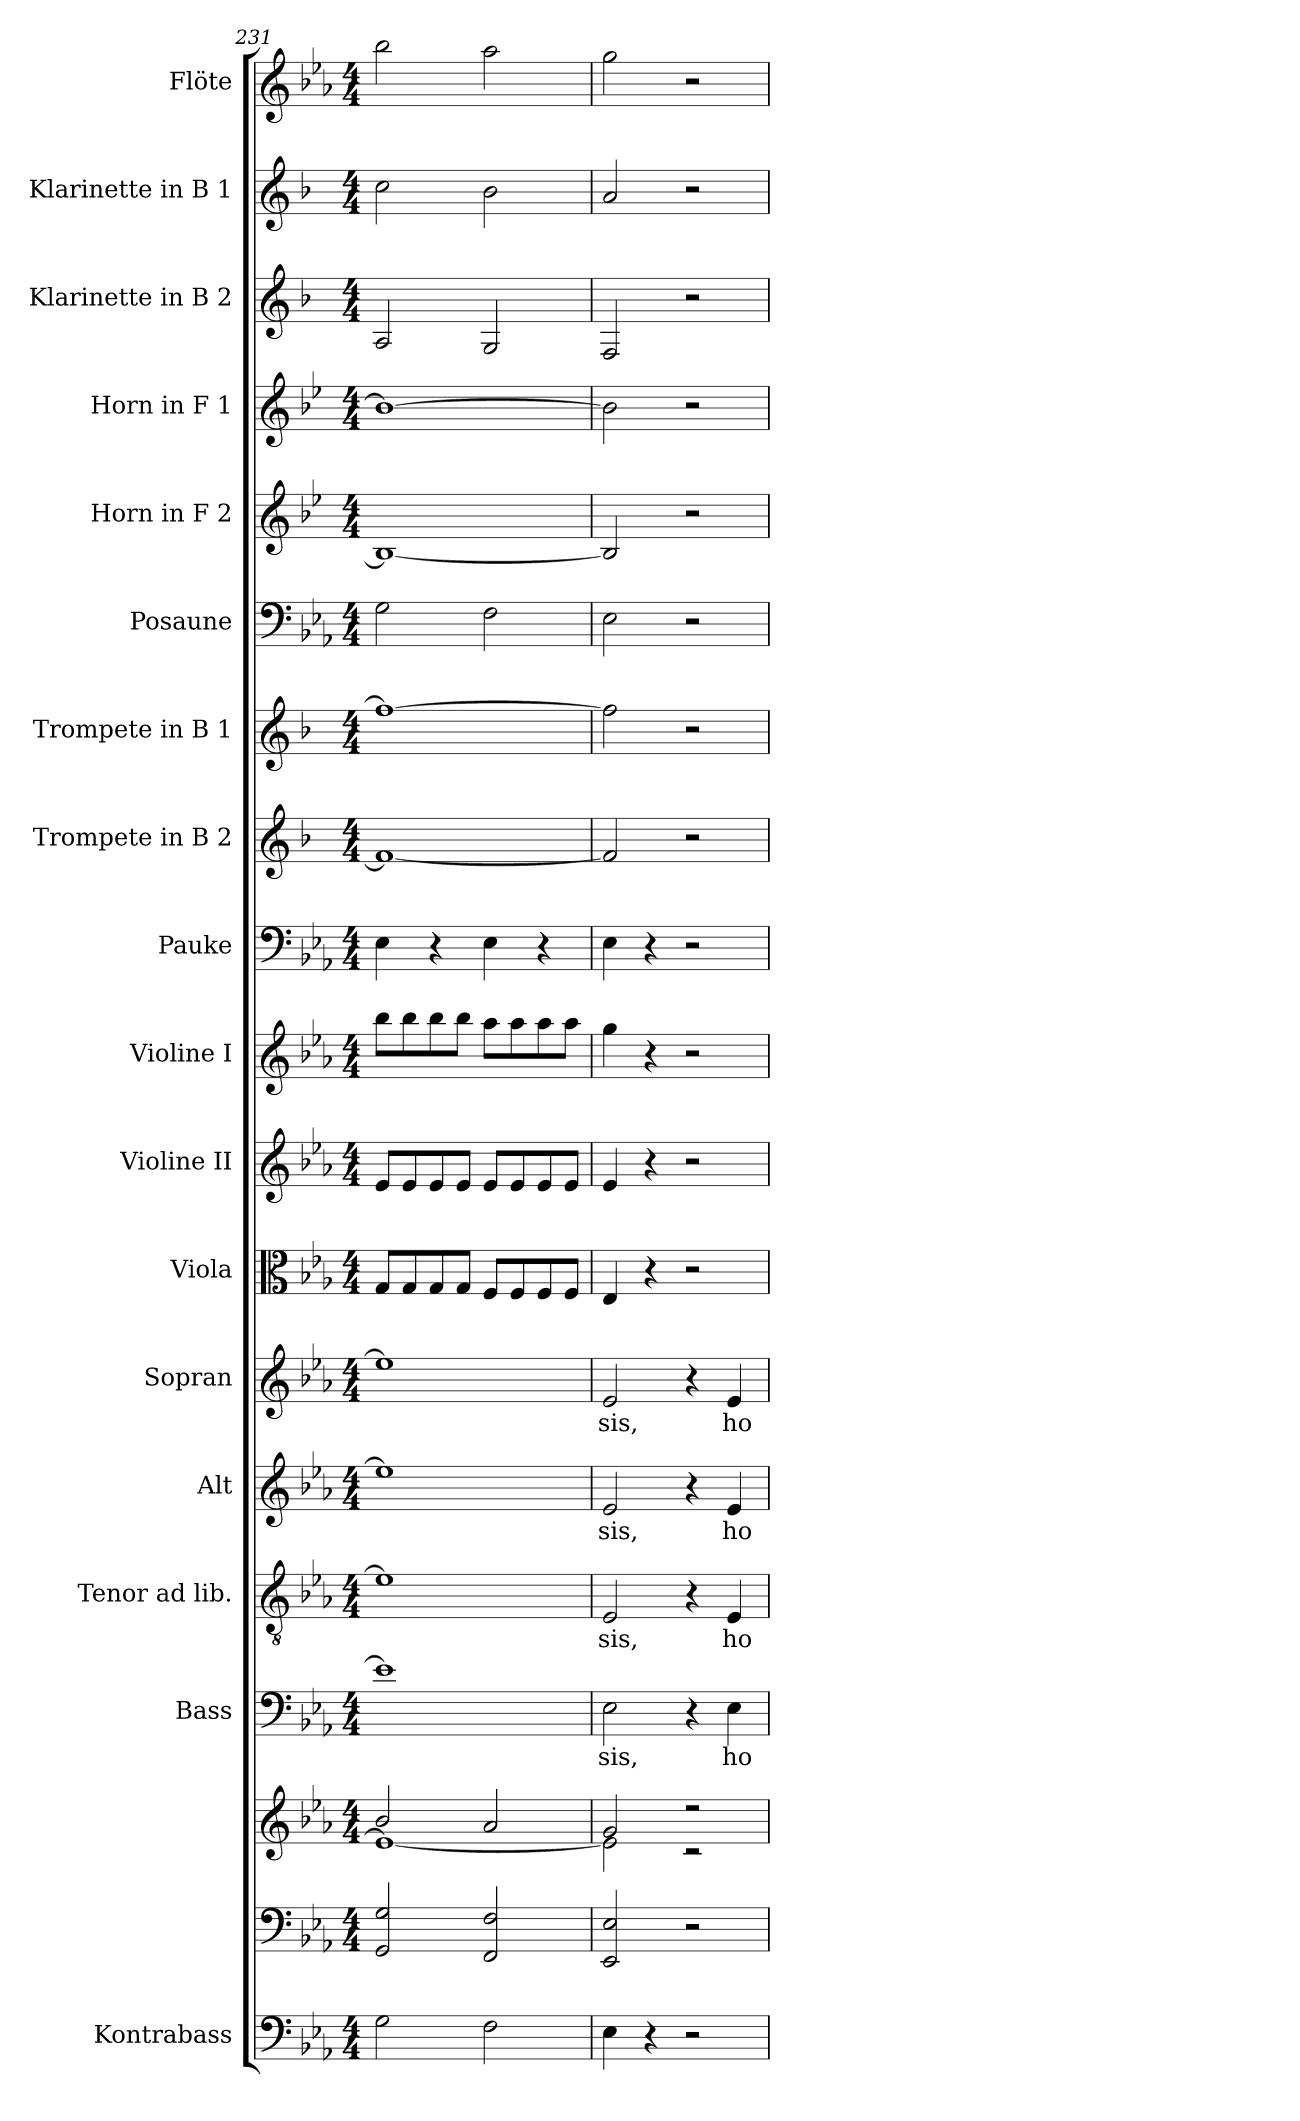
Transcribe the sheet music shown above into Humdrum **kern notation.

**kern	**kern	**kern	**kern	**text	**kern	**text	**kern	**text	**kern	**text	**kern	**kern	**kern	**kern	**kern	**kern	**kern	**kern	**kern	**kern	**kern	**kern
*part18	*part17	*part17	*part16	*part16	*part15	*part15	*part14	*part14	*part13	*part13	*part12	*part11	*part10	*part9	*part8	*part7	*part6	*part5	*part4	*part3	*part2	*part1
*staff19	*staff18	*staff17	*staff16	*staff16	*staff15	*staff15	*staff14	*staff14	*staff13	*staff13	*staff12	*staff11	*staff10	*staff9	*staff8	*staff7	*staff6	*staff5	*staff4	*staff3	*staff2	*staff1
*I"Kontrabass	*	*	*I"Bass	*	*I"Tenor ad lib.	*	*I"Alt	*	*I"Sopran	*	*I"Viola	*I"Violine II	*I"Violine I	*I"Pauke	*I"Trompete in B 2	*I"Trompete in B 1	*I"Posaune	*I"Horn in F 2	*I"Horn in F 1	*I"Klarinette in B 2	*I"Klarinette in B 1	*I"Flöte
*I'Kb.	*	*	*I'B	*	*I'T	*	*I'A	*	*I'S	*	*I'Vla.	*I'Vl. II	*I'Vl. I	*I'Pk.	*	*	*I'Pos.	*I'Hrn. 2	*I'Hrn. 1	*	*	*I'Fl.
*clefF4	*clefF4	*clefG2	*clefF4	*	*clefGv2	*	*clefG2	*	*clefG2	*	*clefC3	*clefG2	*clefG2	*clefF4	*clefG2	*clefG2	*clefF4	*clefG2	*clefG2	*clefG2	*clefG2	*clefG2
*ITrd7c12	*	*	*	*	*	*	*	*	*	*	*	*	*	*	*ITrd1c2	*ITrd1c2	*	*ITrd4c7	*ITrd4c7	*ITrd1c2	*ITrd1c2	*
*k[b-e-a-]	*k[b-e-a-]	*k[b-e-a-]	*k[b-e-a-]	*	*k[b-e-a-]	*	*k[b-e-a-]	*	*k[b-e-a-]	*	*k[b-e-a-]	*k[b-e-a-]	*k[b-e-a-]	*k[b-e-a-]	*k[b-e-a-]	*k[b-e-a-]	*k[b-e-a-]	*k[b-e-a-]	*k[b-e-a-]	*k[b-e-a-]	*k[b-e-a-]	*k[b-e-a-]
*E-:	*E-:	*E-:	*E-:	*	*E-:	*	*E-:	*	*E-:	*	*E-:	*E-:	*E-:	*E-:	*E-:	*E-:	*E-:	*E-:	*E-:	*E-:	*E-:	*E-:
*M4/4	*M4/4	*M4/4	*M4/4	*	*M4/4	*	*M4/4	*	*M4/4	*	*M4/4	*M4/4	*M4/4	*M4/4	*M4/4	*M4/4	*M4/4	*M4/4	*M4/4	*M4/4	*M4/4	*M4/4
=231	=231	=231	=231	=231	=231	=231	=231	=231	=231	=231	=231	=231	=231	=231	=231	=231	=231	=231	=231	=231	=231	=231
*	*	*^	*	*	*	*	*	*	*	*	*	*	*	*	*	*	*	*	*	*	*	*
2GG\	2GG/ 2G/	2b-/	1e-_	1e-]	.	1e-]	.	1ee-]	.	1ee-]	.	8G/L	8e-/L	8bb-\L	4E-\	1e-_	1ee-_	2G\	1E-_	1e-_	2G/	2b-\	2bb-\
.	.	.	.	.	.	.	.	.	.	.	.	8G/	8e-/	8bb-\	.	.	.	.	.	.	.	.	.
.	.	.	.	.	.	.	.	.	.	.	.	8G/	8e-/	8bb-\	4r	.	.	.	.	.	.	.	.
.	.	.	.	.	.	.	.	.	.	.	.	8G/J	8e-/J	8bb-\J	.	.	.	.	.	.	.	.	.
2FF\	2FF/ 2F/	2a-/	.	.	.	.	.	.	.	.	.	8F/L	8e-/L	8aa-\L	4E-\	.	.	2F\	.	.	2F/	2a-\	2aa-\
.	.	.	.	.	.	.	.	.	.	.	.	8F/	8e-/	8aa-\	.	.	.	.	.	.	.	.	.
.	.	.	.	.	.	.	.	.	.	.	.	8F/	8e-/	8aa-\	4r	.	.	.	.	.	.	.	.
.	.	.	.	.	.	.	.	.	.	.	.	8F/J	8e-/J	8aa-\J	.	.	.	.	.	.	.	.	.
=232	=232	=232	=232	=232	=232	=232	=232	=232	=232	=232	=232	=232	=232	=232	=232	=232	=232	=232	=232	=232	=232	=232	=232
!	!	!	!	!	!LO:LY:b	!	!LO:LY:b	!	!LO:LY:b	!	!LO:LY:b	!	!	!	!	!	!	!	!	!	!	!	!
4EE-\	2EE-/ 2E-/	2g/	2e-\]	2E-\	-sis,	2E-/	-sis,	2e-/	-sis,	2e-/	-sis,	4E-/	4e-/	4gg\	4E-\	2e-/]	2ee-\]	2E-\	2E-/]	2e-\]	2E-/	2g/	2gg\
4r	.	.	.	.	.	.	.	.	.	.	.	4r	4r	4r	4r	.	.	.	.	.	.	.	.
2r	2r	2r	2r	4r	.	4r	.	4r	.	4r	.	2r	2r	2r	2r	2r	2r	2r	2r	2r	2r	2r	2r
!	!	!	!	!	!LO:LY:b	!	!LO:LY:b	!	!LO:LY:b	!	!LO:LY:b	!	!	!	!	!	!	!	!	!	!	!	!
.	.	.	.	4E-\	ho-	4E-/	ho-	4e-/	ho-	4e-/	ho-	.	.	.	.	.	.	.	.	.	.	.	.
*	*	*v	*v	*	*	*	*	*	*	*	*	*	*	*	*	*	*	*	*	*	*	*	*
=	=	=	=	=	=	=	=	=	=	=	=	=	=	=	=	=	=	=	=	=	=	=
*-	*-	*-	*-	*-	*-	*-	*-	*-	*-	*-	*-	*-	*-	*-	*-	*-	*-	*-	*-	*-	*-	*-
